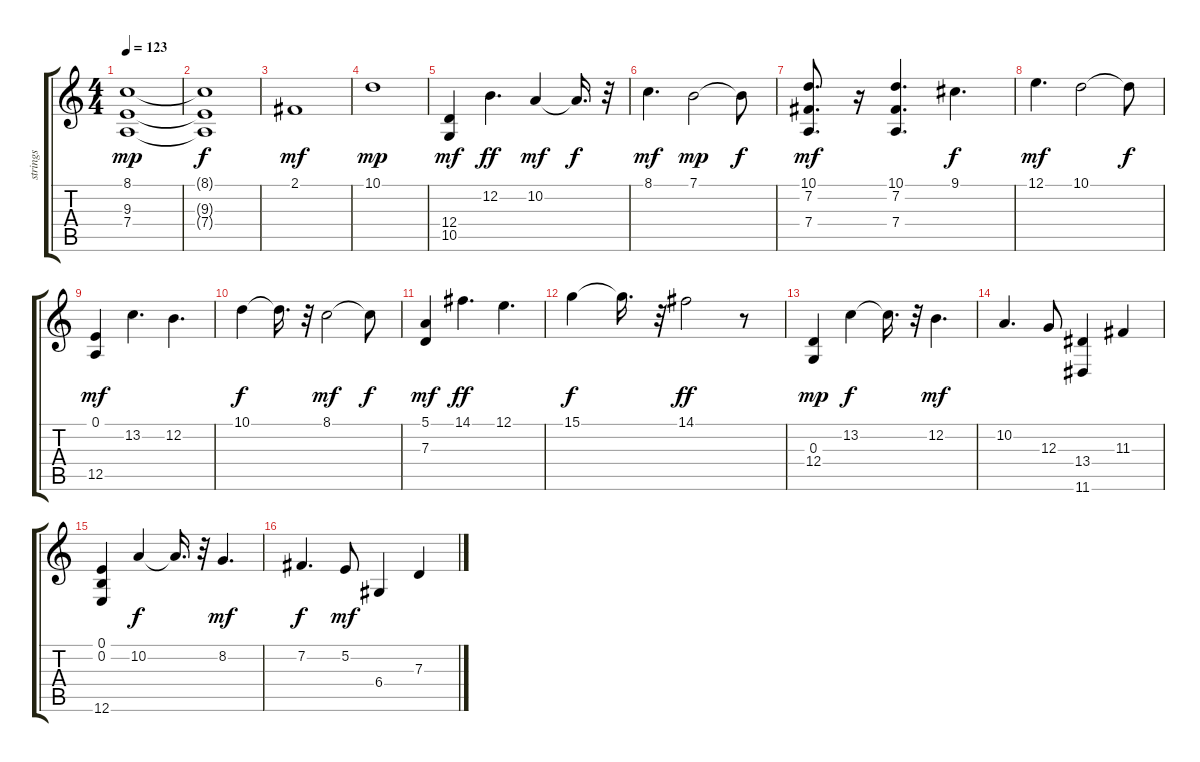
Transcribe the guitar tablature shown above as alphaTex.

\track ("strings " "strings ") {instrument stringensemble1}
\staff {score tabs}
\tuning (E4 B3 G3 D3 A2 E2) {hide}
\ts (4 4)
\tempo 123
\clef g2
\ks c
(8.1 9.3 7.4).1{dy mp} |
(8.1{t} 9.3{t} 7.4{t}).1{dy f} |
2.1.1{dy mf} |
10.1.1{dy mp} |
(12.4 10.5).4{dy mf} 12.2.4{d dy ff} 10.2.4{dy mf} 10.2{t}.16{d dy f} r.32 |
8.1.4{d dy mf} 7.1.2{dy mp} 7.1{t}.8{dy f} |
(10.1 7.2 7.4).8{d dy mf} r.16 (10.1 7.2 7.4).4{d} 9.1.4{d dy f} |
12.1.4{d dy mf} 10.1.2 10.1{t}.8{dy f} |
(0.1 12.5).4{dy mf} 13.2.4{d} 12.2.4{d} |
10.1.4{dy f} 10.1{t}.16{d} r.32 8.1.2{dy mf} 8.1{t}.8{dy f} |
(5.1 7.3).4{dy mf} 14.1.4{d dy ff} 12.1.4{d} |
15.1.4{dy f} 15.1{t}.16{d} r.32 14.1.2{dy ff} r.8 |
(0.3 12.4).4{dy mp} 13.2.4{dy f} 13.2{t}.16{d} r.32 12.2.4{d dy mf} |
10.2.4{d} 12.3.8 (13.4 11.6).4 11.3.4 |
(0.1 0.2 12.6).4 10.2.4{dy f} 10.2{t}.16{d} r.32 8.2.4{d dy mf} |
7.2.4{d dy f} 5.2.8{dy mf} 6.4.4 7.3.4
